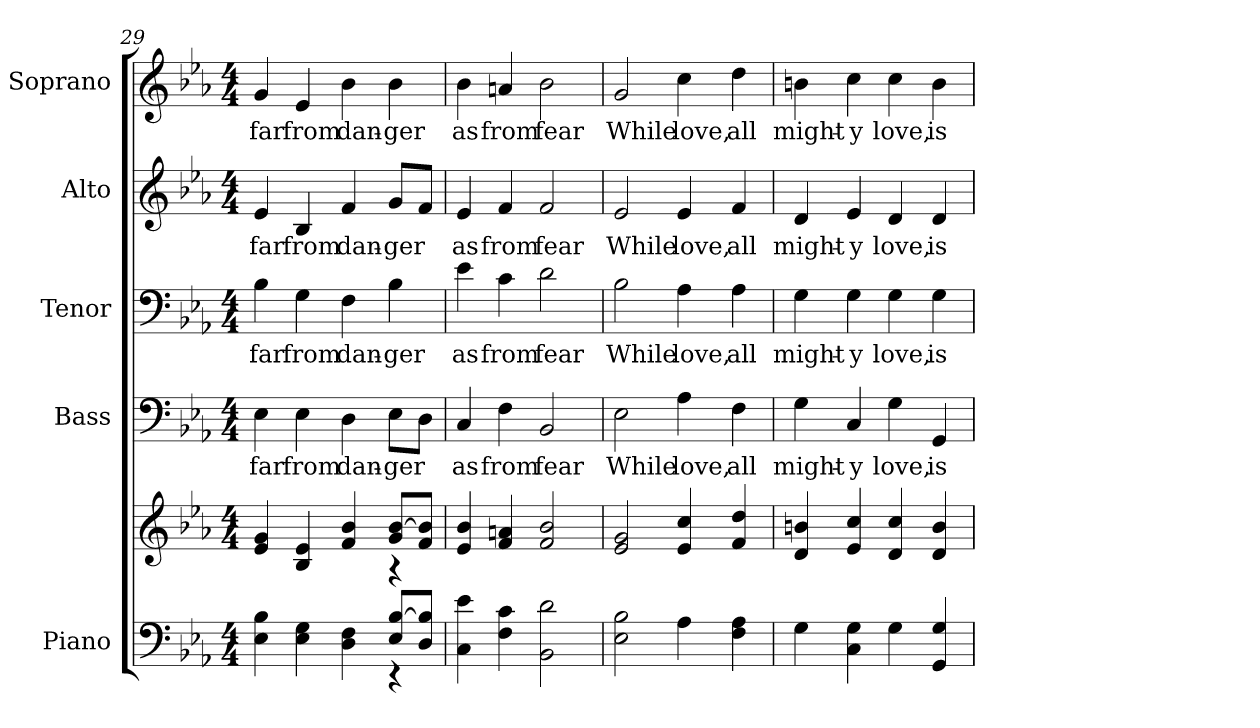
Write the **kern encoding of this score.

**kern	**kern	**kern	**text	**kern	**text	**kern	**text	**kern	**text
*part5	*part5	*part4	*part4	*part3	*part3	*part2	*part2	*part1	*part1
*staff6	*staff5	*staff4	*staff4	*staff3	*staff3	*staff2	*staff2	*staff1	*staff1
*I"Piano	*	*I"Bass	*	*I"Tenor	*	*I"Alto	*	*I"Soprano	*
*I'Pno.	*	*I'B.	*	*I'T.	*	*I'A.	*	*I'S.	*
*clefF4	*clefG2	*clefF4	*	*clefF4	*	*clefG2	*	*clefG2	*
*k[b-e-a-]	*k[b-e-a-]	*k[b-e-a-]	*	*k[b-e-a-]	*	*k[b-e-a-]	*	*k[b-e-a-]	*
*E-:	*E-:	*E-:	*	*E-:	*	*E-:	*	*E-:	*
*M4/4	*M4/4	*M4/4	*	*M4/4	*	*M4/4	*	*M4/4	*
=29	=29	=29	=29	=29	=29	=29	=29	=29	=29
*^	*^	*	*	*	*	*	*	*	*
!	!	!	!	!	!LO:LY:b:color=#000000	!	!	!	!	!	!
!	!	!	!	!	!	!	!LO:LY:b:color=#000000	!	!	!	!
!	!	!	!	!	!	!	!	!	!LO:LY:b:color=#000000	!	!
!	!	!	!	!	!	!	!	!	!	!	!LO:LY:b:color=#000000
4E-i\ 4B-i	2ryy	4e-i/ 4gi	2ryy	4E-i\	far	4B-i\	far	4e-i/	far	4gi/	far
!	!	!	!	!	!LO:LY:b:color=#000000	!	!	!	!	!	!
!	!	!	!	!	!	!	!LO:LY:b:color=#000000	!	!	!	!
!	!	!	!	!	!	!	!	!	!LO:LY:b:color=#000000	!	!
!	!	!	!	!	!	!	!	!	!	!	!LO:LY:b:color=#000000
4E-i\ 4Gi	.	4B-i/ 4e-i	.	4E-i\	from	4Gi\	from	4B-i/	from	4e-i/	from
!	!	!	!	!	!LO:LY:b:color=#000000	!	!	!	!	!	!
!	!	!	!	!	!	!	!LO:LY:b:color=#000000	!	!	!	!
!	!	!	!	!	!	!	!	!	!LO:LY:b:color=#000000	!	!
!	!	!	!	!	!	!	!	!	!	!	!LO:LY:b:color=#000000
4Di\ 4Fi	4ryy	4fi/ 4b-i	4ryy	4Di\	dan-	4Fi\	dan-	4fi/	dan-	4b-i\	dan-
!	!	!	!	!	!LO:LY:b:color=#000000	!	!	!	!	!	!
!	!	!	!	!	!	!	!LO:LY:b:color=#000000	!	!	!	!
!	!	!	!	!	!	!	!	!	!LO:LY:b:color=#000000	!	!
!	!	!	!	!	!	!	!	!	!	!	!LO:LY:b:color=#000000
8E-i/ [>8B-iL	4r	8gi/ [>8b-iL	4r	8E-i\L	-ger	4B-i\	-ger	8gi/L	-ger	4b-i\	-ger
8Di/ 8B-i]J	.	8fi/ 8b-i]J	.	8Di\J	.	.	.	8fi/J	.	.	.
*v	*v	*	*	*	*	*	*	*	*	*	*
*	*v	*v	*	*	*	*	*	*	*	*
=30	=30	=30	=30	=30	=30	=30	=30	=30	=30
!	!	!	!LO:LY:b:color=#000000	!	!	!	!	!	!
!	!	!	!	!	!LO:LY:b:color=#000000	!	!	!	!
!	!	!	!	!	!	!	!LO:LY:b:color=#000000	!	!
!	!	!	!	!	!	!	!	!	!LO:LY:b:color=#000000
4Ci\ 4e-i	4e-i/ 4b-i	4Ci/	as	4e-i\	as	4e-i/	as	4b-i\	as
!	!	!	!LO:LY:b:color=#000000	!	!	!	!	!	!
!	!	!	!	!	!LO:LY:b:color=#000000	!	!	!	!
!	!	!	!	!	!	!	!LO:LY:b:color=#000000	!	!
!	!	!	!	!	!	!	!	!	!LO:LY:b:color=#000000
4Fi\ 4ci	4fi/ 4ani	4Fi\	from	4ci\	from	4fi/	from	4ani/	from
!	!	!	!LO:LY:b:color=#000000	!	!	!	!	!	!
!	!	!	!	!	!LO:LY:b:color=#000000	!	!	!	!
!	!	!	!	!	!	!	!LO:LY:b:color=#000000	!	!
!	!	!	!	!	!	!	!	!	!LO:LY:b:color=#000000
2BB-i\ 2di	2fi/ 2b-i	2BB-i/	fear	2di\	fear	2fi/	fear	2b-i\	fear
!!LO:PB:g=z
=31	=31	=31	=31	=31	=31	=31	=31	=31	=31
!	!	!	!LO:LY:b:color=#000000	!	!	!	!	!	!
!	!	!	!	!	!LO:LY:b:color=#000000	!	!	!	!
!	!	!	!	!	!	!	!LO:LY:b:color=#000000	!	!
!	!	!	!	!	!	!	!	!	!LO:LY:b:color=#000000
2E-i\ 2B-i	2e-i/ 2gi	2E-i\	While	2B-i\	While	2e-i/	While	2gi/	While
!	!	!	!LO:LY:b:color=#000000	!	!	!	!	!	!
!	!	!	!	!	!LO:LY:b:color=#000000	!	!	!	!
!	!	!	!	!	!	!	!LO:LY:b:color=#000000	!	!
!	!	!	!	!	!	!	!	!	!LO:LY:b:color=#000000
4A-i\	4e-i/ 4cci	4A-i\	love,	4A-i\	love,	4e-i/	love,	4cci\	love,
!	!	!	!LO:LY:b:color=#000000	!	!	!	!	!	!
!	!	!	!	!	!LO:LY:b:color=#000000	!	!	!	!
!	!	!	!	!	!	!	!LO:LY:b:color=#000000	!	!
!	!	!	!	!	!	!	!	!	!LO:LY:b:color=#000000
4Fi\ 4A-i	4fi/ 4ddi	4Fi\	all	4A-i\	all	4fi/	all	4ddi\	all
=32	=32	=32	=32	=32	=32	=32	=32	=32	=32
!	!	!	!LO:LY:b:color=#000000	!	!	!	!	!	!
!	!	!	!	!	!LO:LY:b:color=#000000	!	!	!	!
!	!	!	!	!	!	!	!LO:LY:b:color=#000000	!	!
!	!	!	!	!	!	!	!	!	!LO:LY:b:color=#000000
4Gi\	4di/ 4bni	4Gi\	might-	4Gi\	might-	4di/	might-	4bni\	might-
!	!	!	!LO:LY:b:color=#000000	!	!	!	!	!	!
!	!	!	!	!	!LO:LY:b:color=#000000	!	!	!	!
!	!	!	!	!	!	!	!LO:LY:b:color=#000000	!	!
!	!	!	!	!	!	!	!	!	!LO:LY:b:color=#000000
4Ci\ 4Gi	4e-i/ 4cci	4Ci/	-y	4Gi\	-y	4e-i/	-y	4cci\	-y
!	!	!	!LO:LY:b:color=#000000	!	!	!	!	!	!
!	!	!	!	!	!LO:LY:b:color=#000000	!	!	!	!
!	!	!	!	!	!	!	!LO:LY:b:color=#000000	!	!
!	!	!	!	!	!	!	!	!	!LO:LY:b:color=#000000
4Gi\	4di/ 4cci	4Gi\	love,	4Gi\	love,	4di/	love,	4cci\	love,
!	!	!	!LO:LY:b:color=#000000	!	!	!	!	!	!
!	!	!	!	!	!LO:LY:b:color=#000000	!	!	!	!
!	!	!	!	!	!	!	!LO:LY:b:color=#000000	!	!
!	!	!	!	!	!	!	!	!	!LO:LY:b:color=#000000
4GGi/ 4Gi	4di/ 4bi	4GGi/	is	4Gi\	is	4di/	is	4bi\	is
=	=	=	=	=	=	=	=	=	=
*-	*-	*-	*-	*-	*-	*-	*-	*-	*-
